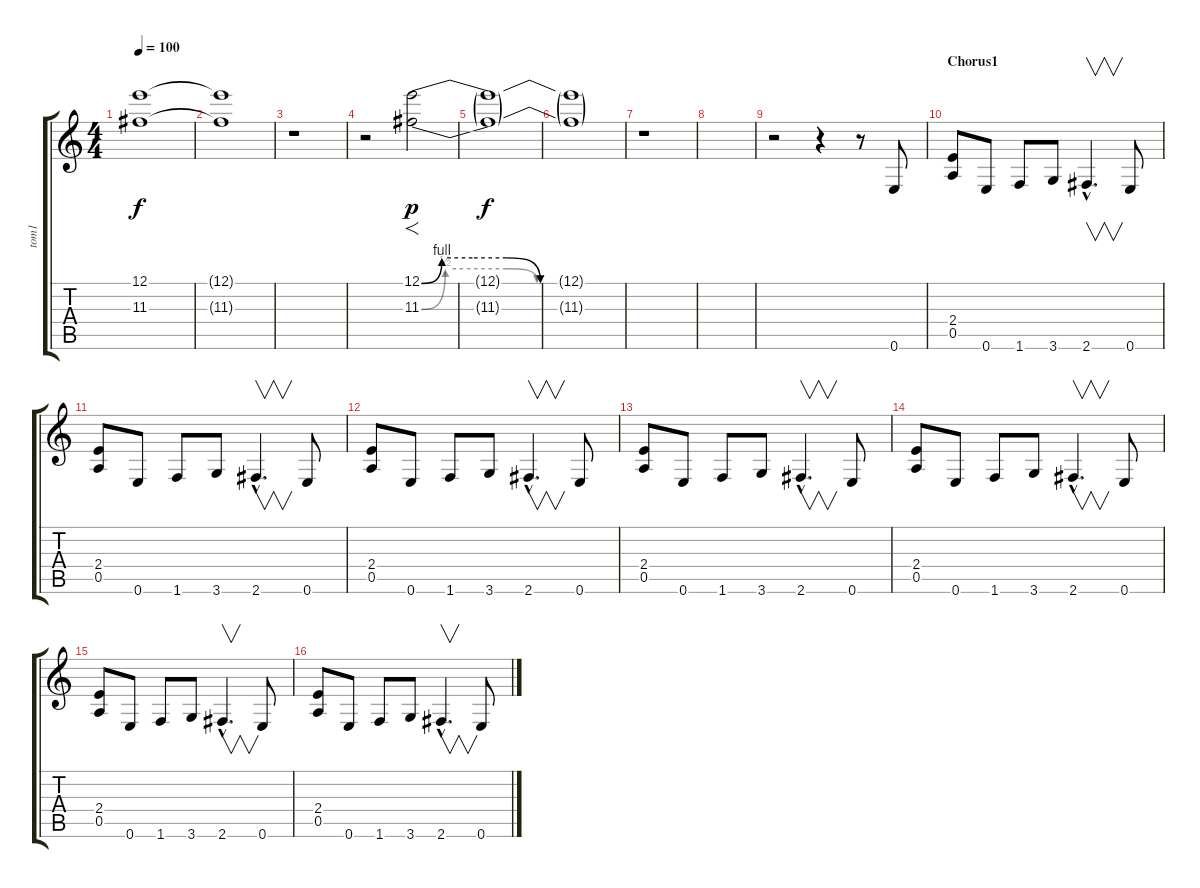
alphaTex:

\track ("tom1" "tom1") {instrument distortionguitar}
\staff {score tabs}
\tuning (E4 B3 G3 D3 A2 E2) {hide}
\ts (4 4)
\tempo 100
\clef g2
\ks c
(12.1{t} 11.3{t}).1{dy f} |
(12.1{t} 11.3{t}).1 |
r.1 |
r.2 (12.1{be (custom 0 0 6 4 15 4 25 4 35 0 60 0)} 11.3{be (custom 0 0 7 2 25 2 34 0 60 0)}).2{f dy p} |
(12.1{t} 11.3{t}).1{dy f} |
(12.1{t} 11.3{t}).1 |
r.1 |
|
r.2 r.4 r.8 0.6.8 |
\section ("" "Chorus1")
(2.4 0.5).8 0.6.8 1.6.8 3.6.8 2.6{hac}.4{v d} 0.6.8 |
(2.4 0.5).8 0.6.8 1.6.8 3.6.8 2.6{hac}.4{v d} 0.6.8 |
(2.4 0.5).8 0.6.8 1.6.8 3.6.8 2.6{hac}.4{v d} 0.6.8 |
(2.4 0.5).8 0.6.8 1.6.8 3.6.8 2.6{hac}.4{v d} 0.6.8 |
(2.4 0.5).8 0.6.8 1.6.8 3.6.8 2.6{hac}.4{v d} 0.6.8 |
(2.4 0.5).8 0.6.8 1.6.8 3.6.8 2.6{hac}.4{v d} 0.6.8 |
(2.4 0.5).8 0.6.8 1.6.8 3.6.8 2.6{hac}.4{v d} 0.6.8
